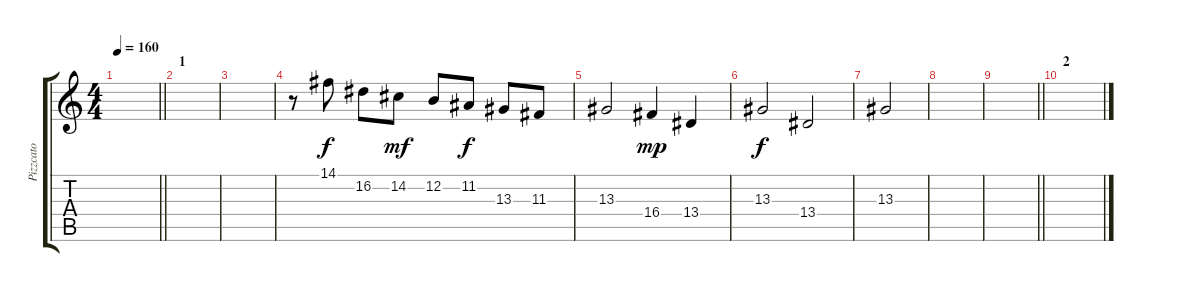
\track ("Pizzcato" "Pizzcato") {instrument pizzicatostrings}
\staff {score tabs}
\tuning (E4 B3 G3 D3 A2 E2) {hide}
\ts (4 4)
\tempo 160
\clef g2
\barLineRight lightlight
\ks c
|
\section ("" "1")
|
|
r.8{volume 11 balance 12 instrument pizzicatostrings} 14.1.8 16.2.8 14.2.8{dy mf} 12.2.8 11.2.8{dy f} 13.3.8 11.3.8 |
13.3.2 16.4.4{dy mp} 13.4.4 |
13.3.2{dy f} 13.4.2 |
13.3.2 |
|
\barLineRight lightlight
|
\section ("" "2")
